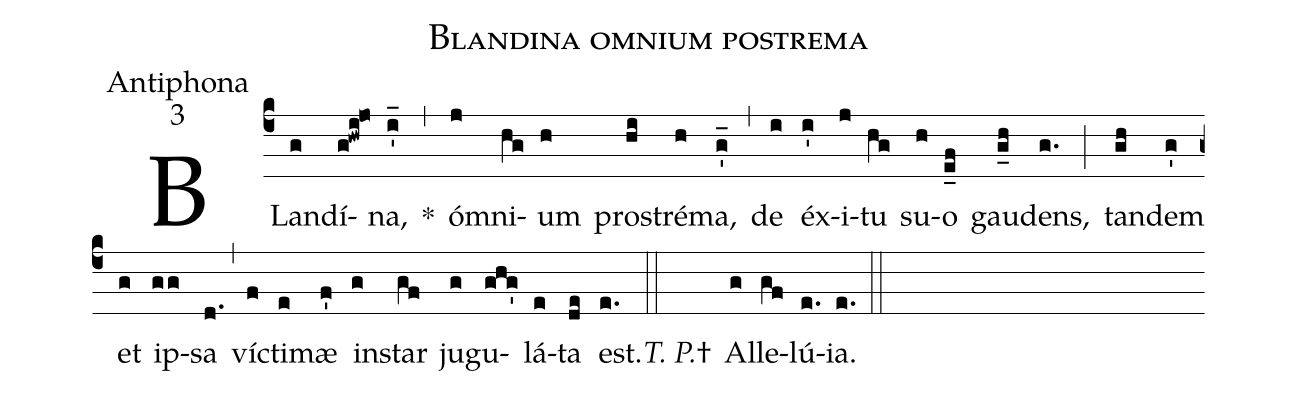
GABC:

name:Blandina omnium postrema;
office-part:Antiphona;
mode:3;
%%
(c4)BLan(g)dí(g!hwi!jo)na,(i'_) *(,) óm(j)ni(hg)um(h) pro(hi)stré(h)ma,(g'_) (,) de(i) éx(i')i(j)tu(hg) su(h)o(e_f) gau(g_h)dens,(g.) (;) tan(gh)dem(g') et(g) ip(gg)sa(d.) (,) víc(f)ti(e)mæ(f') in(g)star(gf) ju(g)gu(ghg')lá(e)ta(de) est.(e.) (::)<i>T. P.</i>†() Al(g)le(gf)lú(e.)ia.(e.) (::)
